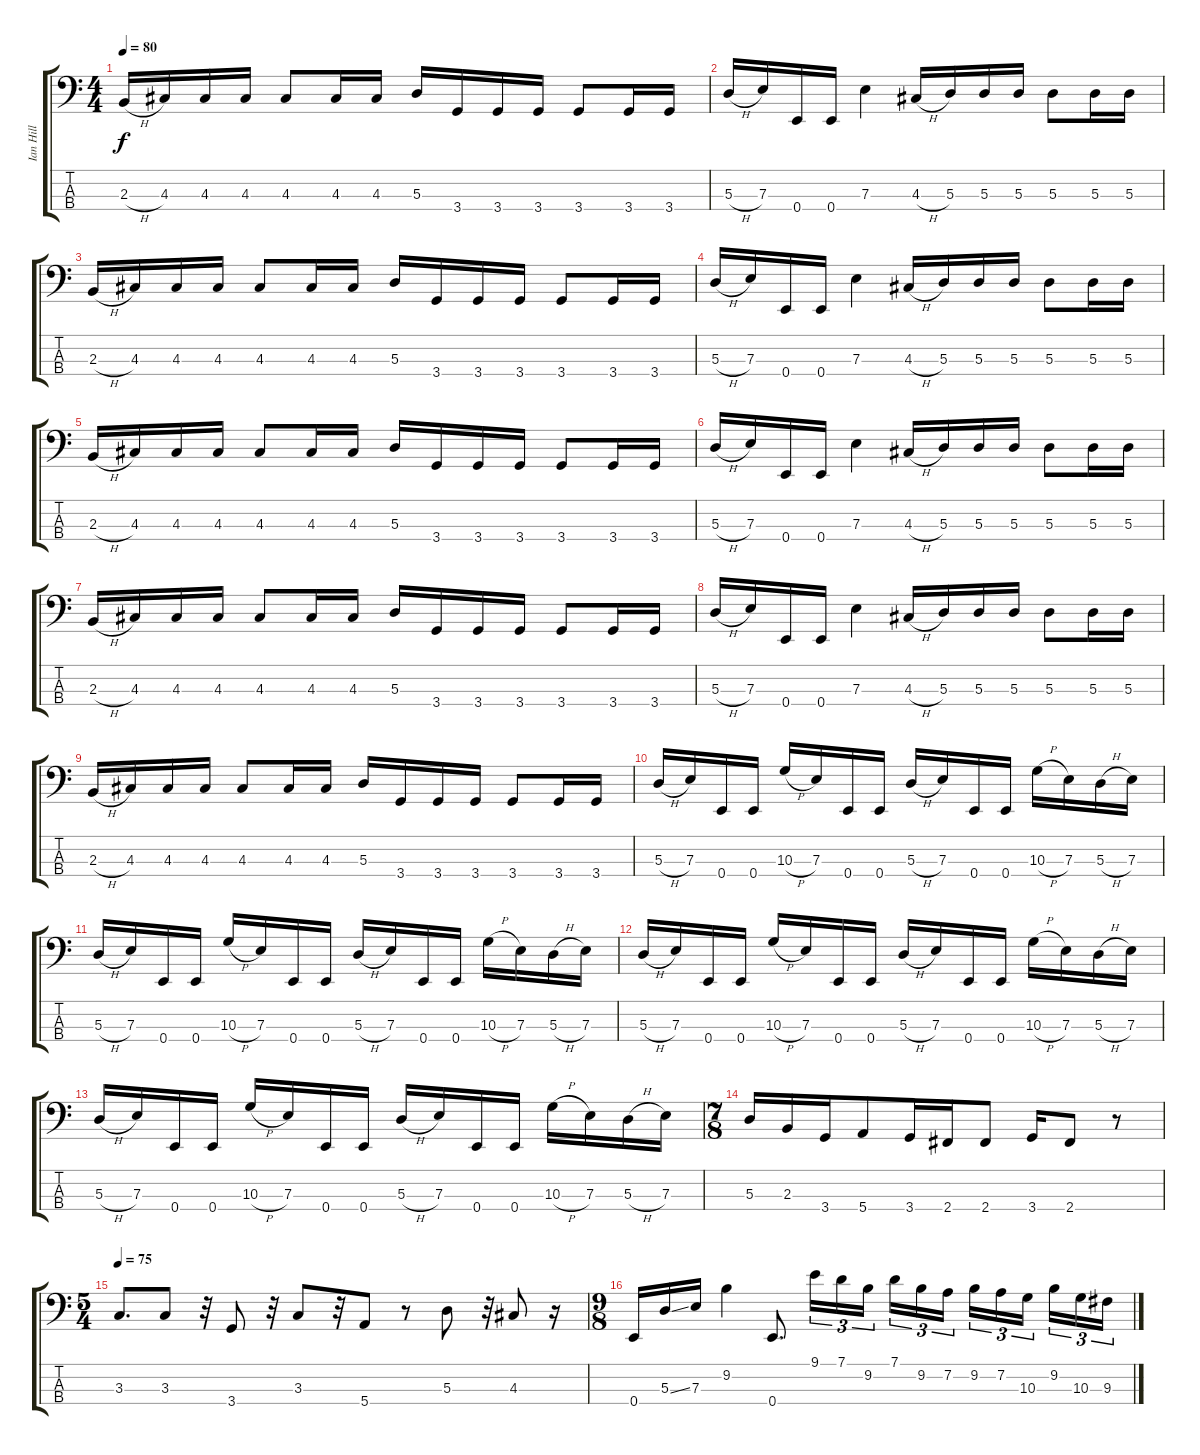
\track ("Ian Hill" "Ian Hill") {instrument electricbasspick}
\staff {score tabs}
\tuning (G2 D2 A1 E1) {hide}
\ts (4 4)
\tempo 80
\clef f4
\ks c
2.3{h}.16{dy f} 4.3.16 4.3.16 4.3.16 4.3.8 4.3.16 4.3.16 5.3.16 3.4.16 3.4.16 3.4.16 3.4.8 3.4.16 3.4.16 |
5.3{h}.16 7.3.16 0.4.16 0.4.16 7.3.4 4.3{h}.16 5.3.16 5.3.16 5.3.16 5.3.8 5.3.16 5.3.16 |
2.3{h}.16 4.3.16 4.3.16 4.3.16 4.3.8 4.3.16 4.3.16 5.3.16 3.4.16 3.4.16 3.4.16 3.4.8 3.4.16 3.4.16 |
5.3{h}.16 7.3.16 0.4.16 0.4.16 7.3.4 4.3{h}.16 5.3.16 5.3.16 5.3.16 5.3.8 5.3.16 5.3.16 |
2.3{h}.16 4.3.16 4.3.16 4.3.16 4.3.8 4.3.16 4.3.16 5.3.16 3.4.16 3.4.16 3.4.16 3.4.8 3.4.16 3.4.16 |
5.3{h}.16 7.3.16 0.4.16 0.4.16 7.3.4 4.3{h}.16 5.3.16 5.3.16 5.3.16 5.3.8 5.3.16 5.3.16 |
2.3{h}.16 4.3.16 4.3.16 4.3.16 4.3.8 4.3.16 4.3.16 5.3.16 3.4.16 3.4.16 3.4.16 3.4.8 3.4.16 3.4.16 |
5.3{h}.16 7.3.16 0.4.16 0.4.16 7.3.4 4.3{h}.16 5.3.16 5.3.16 5.3.16 5.3.8 5.3.16 5.3.16 |
2.3{h}.16 4.3.16 4.3.16 4.3.16 4.3.8 4.3.16 4.3.16 5.3.16 3.4.16 3.4.16 3.4.16 3.4.8 3.4.16 3.4.16 |
5.3{h}.16 7.3.16 0.4.16 0.4.16 10.3{h}.16 7.3.16 0.4.16 0.4.16 5.3{h}.16 7.3.16 0.4.16 0.4.16 10.3{h}.16 7.3.16 5.3{h}.16 7.3.16 |
5.3{h}.16 7.3.16 0.4.16 0.4.16 10.3{h}.16 7.3.16 0.4.16 0.4.16 5.3{h}.16 7.3.16 0.4.16 0.4.16 10.3{h}.16 7.3.16 5.3{h}.16 7.3.16 |
5.3{h}.16 7.3.16 0.4.16 0.4.16 10.3{h}.16 7.3.16 0.4.16 0.4.16 5.3{h}.16 7.3.16 0.4.16 0.4.16 10.3{h}.16 7.3.16 5.3{h}.16 7.3.16 |
5.3{h}.16 7.3.16 0.4.16 0.4.16 10.3{h}.16 7.3.16 0.4.16 0.4.16 5.3{h}.16 7.3.16 0.4.16 0.4.16 10.3{h}.16 7.3.16 5.3{h}.16 7.3.16 |
\ts (7 8)
5.3.16 2.3.16 3.4.16 5.4.8 3.4.16 2.4.16 2.4.8 3.4.16 2.4.8 r.8 |
\ts (5 4)
\tempo 75
3.3.8{d} 3.3.8 r.32 3.4.8 r.32 3.3.8 r.32 5.4.8 r.8 5.3.8 r.32 4.3.8 r.16 |
\ts (9 8)
0.4.16 5.3{ss}.16 7.3.16 9.2.4 0.4.8{d} 9.1.16{tu (3 2)} 7.1.16{tu (3 2)} 9.2.16{tu (3 2)} 7.1.16{tu (3 2)} 9.2.16{tu (3 2)} 7.2.16{tu (3 2) beam splitsecondary} 9.2.16{tu (3 2)} 7.2.16{tu (3 2)} 10.3.16{tu (3 2) beam splitsecondary} 9.2.16{tu (3 2)} 10.3.16{tu (3 2)} 9.3.16{tu (3 2)}
